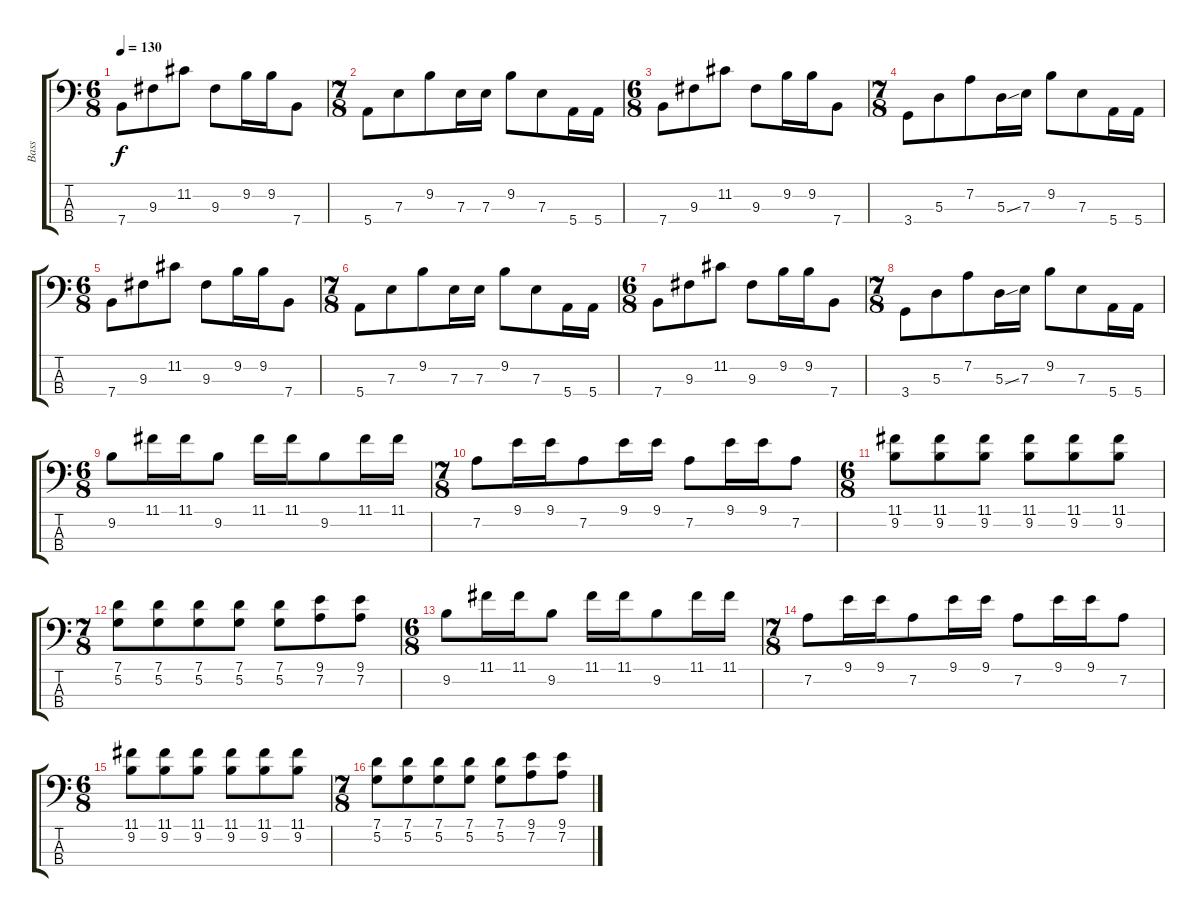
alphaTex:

\track ("Bass" "Bass") {instrument electricbassfinger}
\staff {score tabs}
\tuning (G2 D2 A1 E1) {hide}
\ts (6 8)
\tempo 130
\clef f4
\ks c
7.4.8{dy f} 9.3.8 11.2.8 9.3.8 9.2.16 9.2.16 7.4.8 |
\ts (7 8)
5.4.8 7.3.8 9.2.8 7.3.16 7.3.16 9.2.8 7.3.8 5.4.16 5.4.16 |
\ts (6 8)
7.4.8 9.3.8 11.2.8 9.3.8 9.2.16 9.2.16 7.4.8 |
\ts (7 8)
3.4.8 5.3.8 7.2.8 5.3{ss}.16 7.3.16 9.2.8 7.3.8 5.4.16 5.4.16 |
\ts (6 8)
7.4.8 9.3.8 11.2.8 9.3.8 9.2.16 9.2.16 7.4.8 |
\ts (7 8)
5.4.8 7.3.8 9.2.8 7.3.16 7.3.16 9.2.8 7.3.8 5.4.16 5.4.16 |
\ts (6 8)
7.4.8 9.3.8 11.2.8 9.3.8 9.2.16 9.2.16 7.4.8 |
\ts (7 8)
3.4.8 5.3.8 7.2.8 5.3{ss}.16 7.3.16 9.2.8 7.3.8 5.4.16 5.4.16 |
\ts (6 8)
9.2.8 11.1.16 11.1.16 9.2.8 11.1.16 11.1.16 9.2.8 11.1.16 11.1.16 |
\ts (7 8)
7.2.8 9.1.16 9.1.16 7.2.8 9.1.16 9.1.16 7.2.8 9.1.16 9.1.16 7.2.8 |
\ts (6 8)
(11.1 9.2).8 (11.1 9.2).8 (11.1 9.2).8 (11.1 9.2).8 (11.1 9.2).8 (11.1 9.2).8 |
\ts (7 8)
(7.1 5.2).8 (7.1 5.2).8 (7.1 5.2).8 (7.1 5.2).8 (7.1 5.2).8 (9.1 7.2).8 (9.1 7.2).8 |
\ts (6 8)
9.2.8 11.1.16 11.1.16 9.2.8 11.1.16 11.1.16 9.2.8 11.1.16 11.1.16 |
\ts (7 8)
7.2.8 9.1.16 9.1.16 7.2.8 9.1.16 9.1.16 7.2.8 9.1.16 9.1.16 7.2.8 |
\ts (6 8)
(11.1 9.2).8 (11.1 9.2).8 (11.1 9.2).8 (11.1 9.2).8 (11.1 9.2).8 (11.1 9.2).8 |
\ts (7 8)
(7.1 5.2).8 (7.1 5.2).8 (7.1 5.2).8 (7.1 5.2).8 (7.1 5.2).8 (9.1 7.2).8 (9.1 7.2).8
